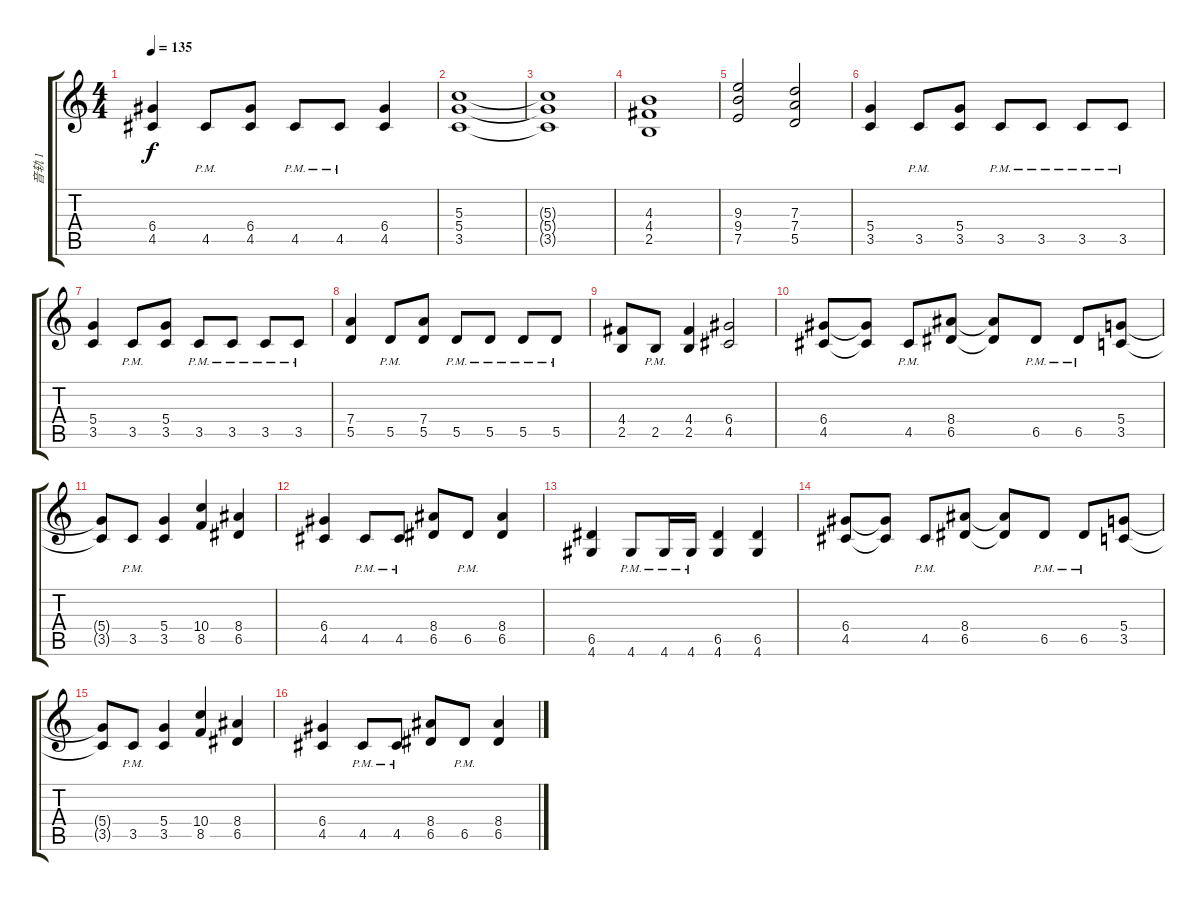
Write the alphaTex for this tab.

\track ("音轨 1" "音轨 1") {instrument distortionguitar}
\staff {score tabs}
\tuning (E4 B3 G3 D3 A2 E2) {hide}
\ts (4 4)
\tempo 135
\clef g2
\ks c
(6.4 4.5).4{dy f} 4.5{pm}.8 (6.4 4.5).8 4.5{pm}.8 4.5{pm}.8 (6.4 4.5).4 |
(5.3 5.4 3.5).1 |
(5.3{t} 5.4{t} 3.5{t}).1 |
(4.3 4.4 2.5).1 |
(9.3 9.4 7.5).2 (7.3 7.4 5.5).2 |
(5.4 3.5).4 3.5{pm}.8 (5.4 3.5).8 3.5{pm}.8 3.5{pm}.8 3.5{pm}.8 3.5{pm}.8 |
(5.4 3.5).4 3.5{pm}.8 (5.4 3.5).8 3.5{pm}.8 3.5{pm}.8 3.5{pm}.8 3.5{pm}.8 |
(7.4 5.5).4 5.5{pm}.8 (7.4 5.5).8 5.5{pm}.8 5.5{pm}.8 5.5{pm}.8 5.5{pm}.8 |
(4.4 2.5).8 2.5{pm}.8 (4.4 2.5).4 (6.4 4.5).2 |
(6.4 4.5).8 (6.4{t} 4.5{t}).8 4.5{pm}.8 (8.4 6.5).8 (8.4{t} 6.5{t}).8 6.5{pm}.8 6.5{pm}.8 (5.4 3.5).8 |
(5.4{t} 3.5{t}).8 3.5{pm}.8 (5.4 3.5).4 (10.4 8.5).4 (8.4 6.5).4 |
(6.4 4.5).4 4.5{pm}.8 4.5{pm}.8 (8.4 6.5).8 6.5{pm}.8 (8.4 6.5).4 |
(6.5 4.6).4 4.6{pm}.8 4.6{pm}.16 4.6{pm}.16 (6.5 4.6).4 (6.5 4.6).4 |
(6.4 4.5).8 (6.4{t} 4.5{t}).8 4.5{pm}.8 (8.4 6.5).8 (8.4{t} 6.5{t}).8 6.5{pm}.8 6.5{pm}.8 (5.4 3.5).8 |
(5.4{t} 3.5{t}).8 3.5{pm}.8 (5.4 3.5).4 (10.4 8.5).4 (8.4 6.5).4 |
(6.4 4.5).4 4.5{pm}.8 4.5{pm}.8 (8.4 6.5).8 6.5{pm}.8 (8.4 6.5).4
